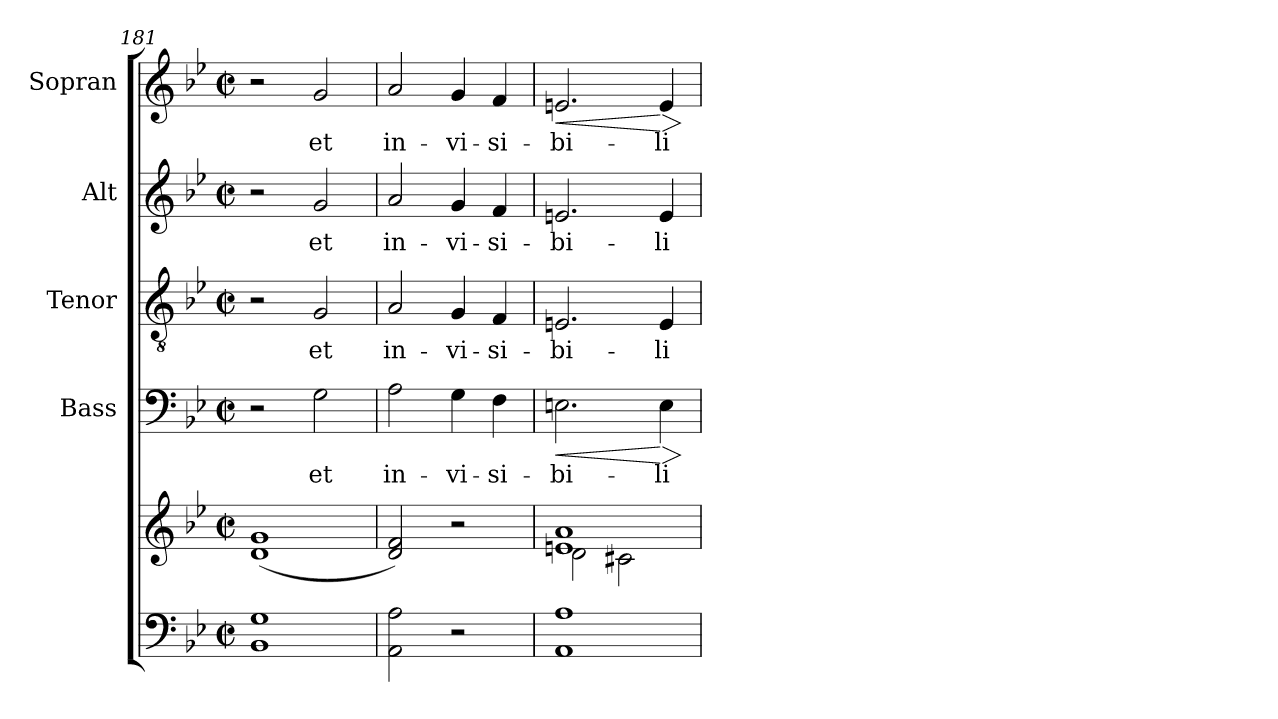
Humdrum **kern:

**kern	**kern	**kern	**text	**dynam	**kern	**text	**kern	**text	**kern	**text	**dynam
*part5	*part5	*part4	*part4	*part4	*part3	*part3	*part2	*part2	*part1	*part1	*part1
*staff6	*staff5	*staff4	*staff4	*staff4	*staff3	*staff3	*staff2	*staff2	*staff1	*staff1	*staff1
*	*	*I"Bass	*	*	*I"Tenor	*	*I"Alt	*	*I"Sopran	*	*
*	*	*I'B.	*	*	*I'T.	*	*I'A.	*	*I'S.	*	*
*clefF4	*clefG2	*clefF4	*	*	*clefGv2	*	*clefG2	*	*clefG2	*	*
*k[b-e-]	*k[b-e-]	*k[b-e-]	*	*	*k[b-e-]	*	*k[b-e-]	*	*k[b-e-]	*	*
*B-:	*B-:	*B-:	*	*	*B-:	*	*B-:	*	*B-:	*	*
*M2/2	*M2/2	*M2/2	*	*	*M2/2	*	*M2/2	*	*M2/2	*	*
*met(c|)	*met(c|)	*met(c|)	*	*	*met(c|)	*	*met(c|)	*	*met(c|)	*	*
=181	=181	=181	=181	=181	=181	=181	=181	=181	=181	=181	=181
1BB- 1G	(>1d 1g	2r	.	.	2r	.	2r	.	2r	.	.
!	!	!	!LO:LY:b	!	!	!LO:LY:b	!	!LO:LY:b	!	!LO:LY:b	!
.	.	2G\	et	.	2G/	et	2g/	et	2g/	et	.
=182	=182	=182	=182	=182	=182	=182	=182	=182	=182	=182	=182
!	!	!	!LO:LY:b	!	!	!LO:LY:b	!	!LO:LY:b	!	!LO:LY:b	!
2AA\ 2A\	2d/ 2f/)	2A\	in-	.	2A/	in-	2a/	in-	2a/	in-	.
!	!	!	!LO:LY:b	!	!	!LO:LY:b	!	!LO:LY:b	!	!LO:LY:b	!
2r	2r	4G\	-vi-	.	4G/	-vi-	4g/	-vi-	4g/	-vi-	.
!	!	!	!LO:LY:b	!	!	!LO:LY:b	!	!LO:LY:b	!	!LO:LY:b	!
.	.	4F\	-si-	.	4F/	-si-	4f/	-si-	4f/	-si-	.
!!LO:PB:g=z
=183	=183	=183	=183	=183	=183	=183	=183	=183	=183	=183	=183
*	*^	*	*	*	*	*	*	*	*	*	*
!	!	!	!	!LO:LY:b	!LO:HP:b	!	!LO:LY:b	!	!LO:LY:b	!	!LO:LY:b	!LO:HP:b
1AA 1A	1en 1a	2d\	2.En\	-bi-	<	2.En/	-bi-	2.en/	-bi-	2.en/	-bi-	<
.	.	2c#X\	.	.	.	.	.	.	.	.	.	.
!	!	!	!	!LO:LY:b	!LO:HP:n=1:b	!	!LO:LY:b	!	!LO:LY:b	!	!LO:LY:b	!LO:HP:n=1:b
.	.	.	4E\	-li-	[ >	4E/	-li-	4e/	-li-	4e/	-li-	[ >
*	*v	*v	*	*	*	*	*	*	*	*	*	*
.	.	.	.	]	.	.	.	.	.	.	]
=	=	=	=	=	=	=	=	=	=	=	=
*-	*-	*-	*-	*-	*-	*-	*-	*-	*-	*-	*-
